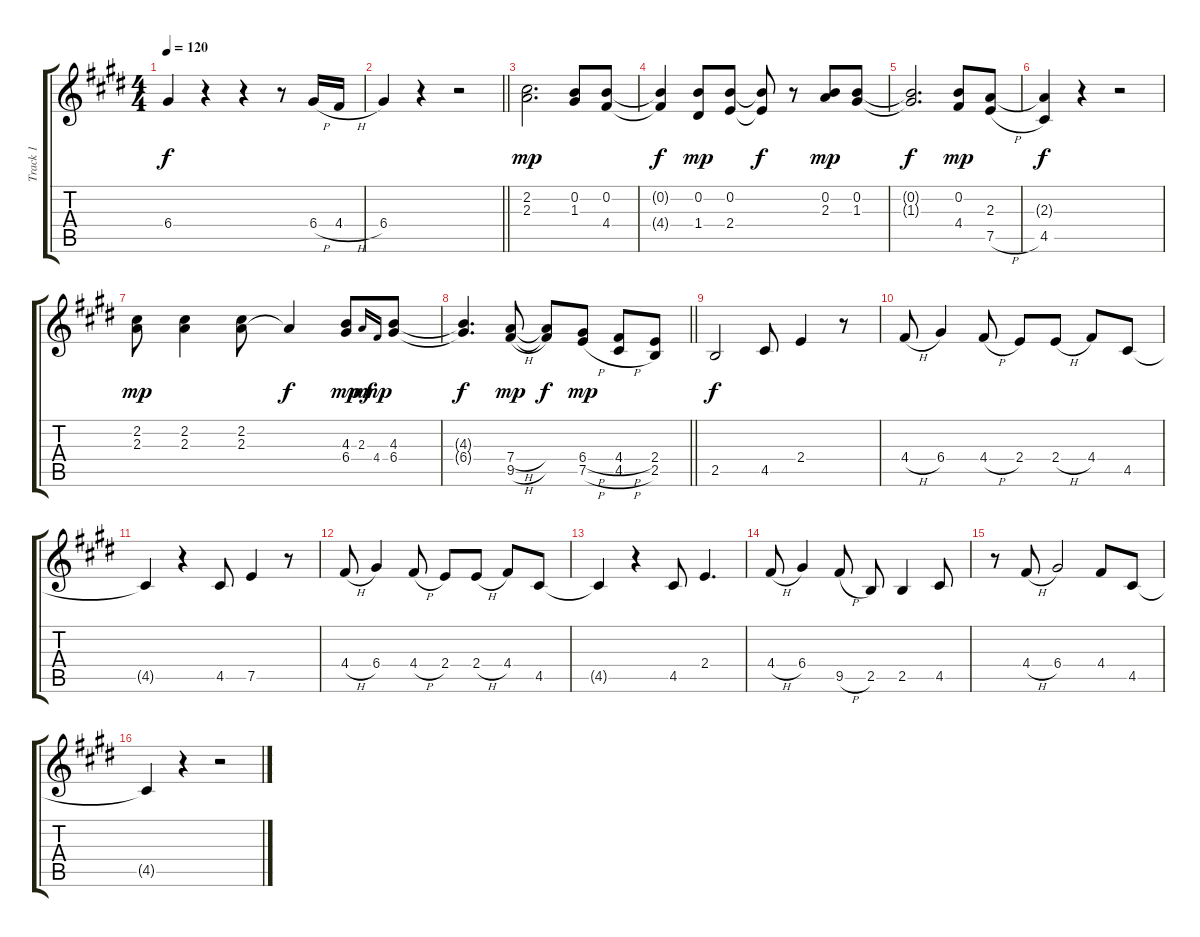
\track ("Track 1" "Track 1") {instrument electricguitarjazz}
\staff {score tabs}
\tuning (E4 B3 G3 D3 A2 E2) {hide}
\ts (4 4)
\tempo 120
\clef g2
\ks e
6.4.4{dy f} r.4 r.4 r.8 6.4{h}.16 4.4{h}.16 |
\barLineRight lightlight
6.4.4 r.4 r.2 |
(2.2 2.3).2{d dy mp} (0.2 1.3).8 (0.2 4.4).8 |
(0.2{t} 4.4{t}).4{dy f} (0.2 1.4).8{dy mp} (0.2 2.4).8 (0.2{t} 2.4{t}).8{dy f} r.8 (0.2 2.3).8{dy mp} (0.2 1.3).8 |
(0.2{t} 1.3{t}).2{d dy f} (0.2 4.4).8{dy mp} (2.3 7.5{h}).8 |
(2.3{t} 4.5).4{dy f} r.4 r.2 |
(2.2 2.3).8{dy mp} (2.2 2.3).4 (2.2 2.3).8 2.3{t}.4{dy f} (4.3 6.4).8{dy mp} 2.3.16{gr onbeat dy mf} 4.4.16{gr onbeat dy mp} (4.3 6.4).8 |
\barLineRight lightlight
(4.3{t} 6.4{t}).4{d dy f} (7.4{h} 9.5{h}).8{dy mp} (7.4{t} 9.5{t}).8{dy f} (6.4{h} 7.5{h}).8{dy mp} (4.4{h} 4.5{h}).8 (2.4 2.5).8 |
2.5.2{dy f} 4.5.8 2.4.4 r.8 |
4.4{h}.8 6.4.4 4.4{h}.8 2.4.8 2.4{h}.8 4.4.8 4.5.8 |
4.5{t}.4 r.4 4.5.8 7.5.4 r.8 |
4.4{h}.8 6.4.4 4.4{h}.8 2.4.8 2.4{h}.8 4.4.8 4.5.8 |
4.5{t}.4 r.4 4.5.8 2.4.4{d} |
4.4{h}.8 6.4.4 9.5{h}.8 2.5.8 2.5.4 4.5.8 |
r.8 4.4{h}.8 6.4.2 4.4.8 4.5.8 |
4.5{t}.4 r.4 r.2
